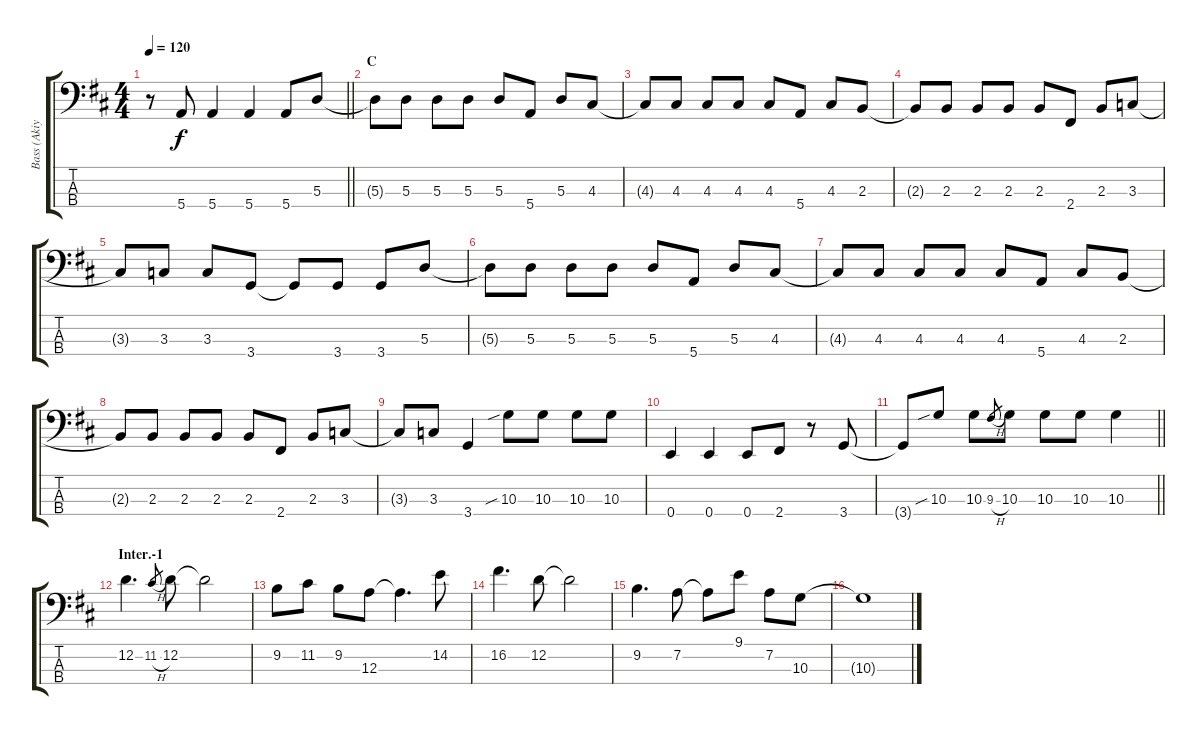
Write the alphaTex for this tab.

\track ("Bass (Akiyama Mio)" "Bass (Akiy") {instrument electricbassfinger}
\staff {score tabs}
\tuning (G2 D2 A1 E1) {hide}
\ts (4 4)
\tempo 120
\clef f4
\barLineRight lightlight
\ks d
r.8{dy f} 5.4.8 5.4.4 5.4.4 5.4.8 5.3.8 |
\section ("" "C")
5.3{t}.8 5.3.8 5.3.8 5.3.8 5.3.8 5.4.8 5.3.8 4.3.8 |
4.3{t}.8 4.3.8 4.3.8 4.3.8 4.3.8 5.4.8 4.3.8 2.3.8 |
2.3{t}.8 2.3.8 2.3.8 2.3.8 2.3.8 2.4.8 2.3.8 3.3.8 |
3.3{t}.8 3.3.8 3.3.8 3.4.8 3.4{t}.8 3.4.8 3.4.8 5.3.8 |
5.3{t}.8 5.3.8 5.3.8 5.3.8 5.3.8 5.4.8 5.3.8 4.3.8 |
4.3{t}.8 4.3.8 4.3.8 4.3.8 4.3.8 5.4.8 4.3.8 2.3.8 |
2.3{t}.8 2.3.8 2.3.8 2.3.8 2.3.8 2.4.8 2.3.8 3.3.8 |
3.3{t}.8 3.3.8 3.4.4 10.3{sib}.8 10.3.8 10.3.8 10.3.8 |
0.4.4 0.4.4 0.4.8 2.4.8 r.8 3.4.8 |
\barLineRight lightlight
3.4{t}.8 10.3{sib}.8 10.3.8 9.3{h}.8{gr} 10.3.8 10.3.8 10.3.8 10.3.4 |
\section ("" "Inter.-1")
12.2.4{d} 11.2{h}.8{gr} 12.2.8 12.2{t}.2 |
9.2.8 11.2.8 9.2.8 12.3.8 12.3{t}.4{d} 14.2.8 |
16.2.4{d} 12.2.8 12.2{t}.2 |
9.2.4{d} 7.2.8 7.2{t}.8 9.1.8 7.2.8 10.3.8 |
10.3{t}.1
